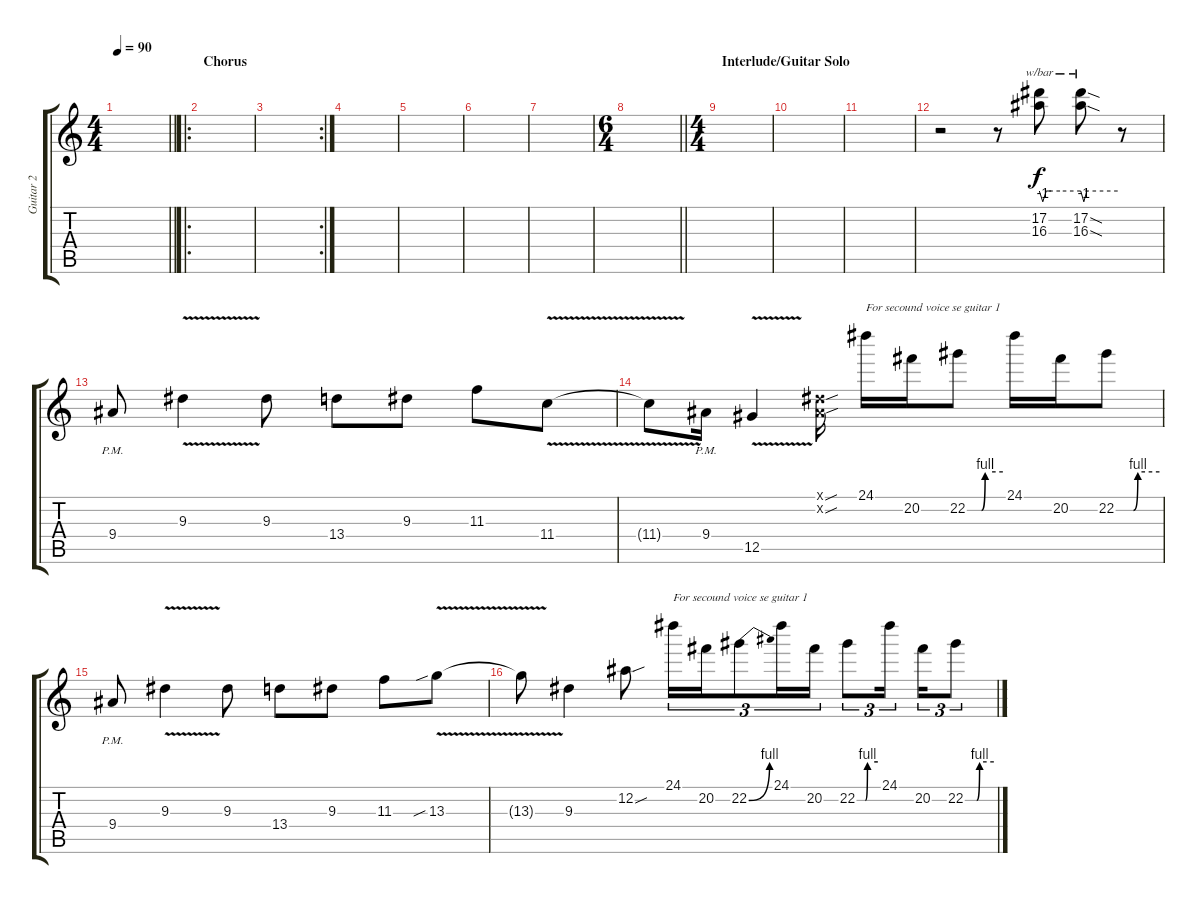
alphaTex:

\track ("Guitar 2" "Guitar 2") {instrument acousticguitarsteel}
\staff {score tabs}
\tuning (Eb4 Bb3 Gb3 Db3 Ab2 Eb2) {hide}
\ts (4 4)
\tempo 90
\clef g2
\barLineRight lightlight
\ks c
|
\ro
\section ("" "Chorus")
|
\rc 2
|
|
|
|
|
\ts (6 4)
\barLineRight lightlight
|
\ts (4 4)
\section ("" "Interlude/Guitar Solo")
|
|
|
r.2 r.8 (17.2 16.3).8{tbe (custom default 0 0 5 -4 10 0 17 0 30 0 60 0)} (17.2{sod} 16.3{sod}).8{tbe (custom default 0 0 5 -4 10 0 60 0)} r.8 |
9.4{pm}.8{volume 15 instrument overdrivenguitar} 9.3{v}.4 9.3.8 13.4.8 9.3.8 11.3.8 11.4{v}.8 |
11.4{t}.8 9.4{pm}.16 12.5{v}.4 (0.1{sou x} 0.2{sou x}).16 24.1.16{txt "For secound voice se guitar 1"} 20.2.16 22.2{be (custom 0 0 24 0 30 4 60 4)}.8 24.1.16 20.2.16 22.2{be (custom 0 0 24 0 30 4 60 4)}.8 |
9.4{pm}.8 9.3{v}.4 9.3.8 13.4.8 9.3.8 11.3.8 13.3{v sib}.8 |
13.3{t}.8 9.3.4 12.2{sou}.8 24.1.16{tu (3 2) txt "For secound voice se guitar 1"} 20.2.16{tu (3 2)} 22.2{be (bend 0 0 60 4)}.8{tu (3 2)} 24.1.16{tu (3 2)} 20.2.16{tu (3 2)} 22.2{be (custom 0 0 24 0 30 4 60 4)}.8{tu (3 2)} 24.1.16{tu (3 2) beam splitsecondary} 20.2.16{tu (3 2)} 22.2{be (custom 0 0 24 0 30 4 60 4)}.8{tu (3 2)}
